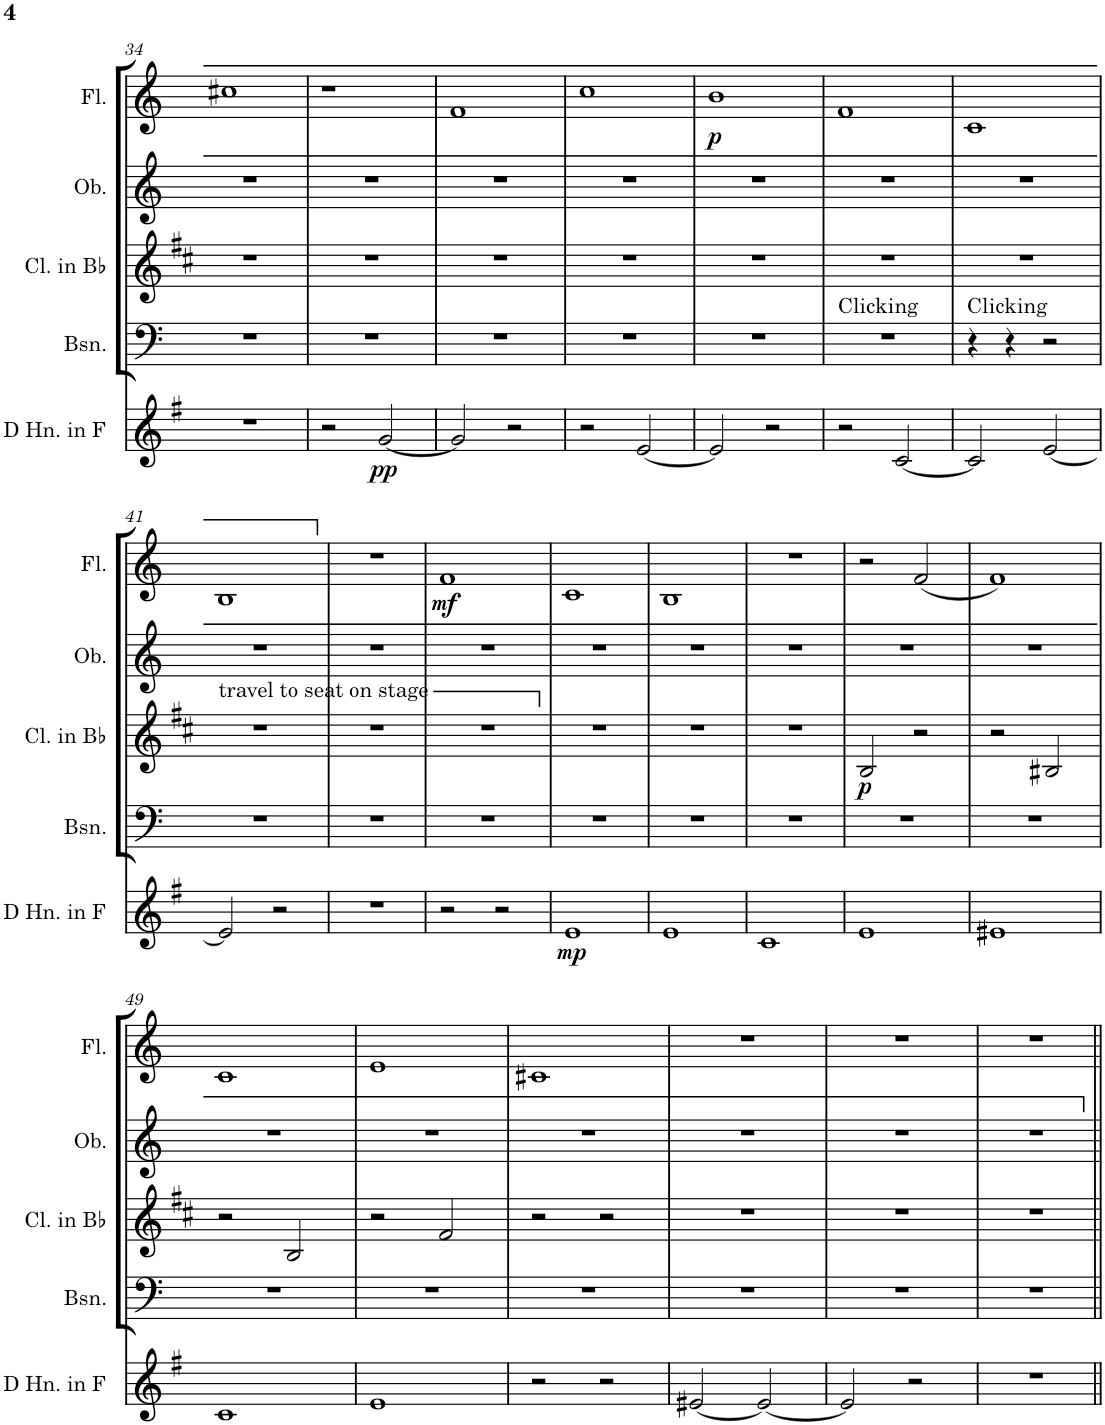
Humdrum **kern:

**kern	**dynam	**kern	**kern	**dynam	**kern	**kern	**dynam
*part5	*part5	*part4	*part3	*part3	*part2	*part1	*part1
*staff5	*staff5	*staff4	*staff3	*staff3	*staff2	*staff1	*staff1
*I"Horn in F	*	*I"Bassoon	*I"Clarinet in Bb	*	*I"Oboe	*I"Flute	*
*	*	*I'Bsn.	*I'Cl. in Bb	*	*I'Ob.	*I'Fl.	*
!!LO:PB:g=z
*clefG2	*	*clefF4	*clefG2	*	*clefG2	*clefG2	*
*Trd4c7	*	*	*Trd1c2	*	*	*	*
*k[f#]	*	*k[]	*k[f#c#]	*	*k[]	*k[]	*
*M4/4	*	*M4/4	*M4/4	*	*M4/4	*M4/4	*
=34	=34	=34	=34	=34	=34	=34	=34
1r	.	1r	1r	.	1r	1cc#X	.
=35	=35	=35	=35	=35	=35	=35	=35
2r	.	1r	1r	.	1r	1r	.
!	!LO:DY:b	!	!	!	!	!	!
[2g/	pp	.	.	.	.	.	.
=36	=36	=36	=36	=36	=36	=36	=36
2g/]	.	1r	1r	.	1r	1f	.
2r	.	.	.	.	.	.	.
=37	=37	=37	=37	=37	=37	=37	=37
2r	.	1r	1r	.	1r	1cc	.
[2e/	.	.	.	.	.	.	.
=38	=38	=38	=38	=38	=38	=38	=38
!	!	!	!	!	!	!	!LO:DY:b
2e/]	.	1r	1r	.	1r	1b	p
2r	.	.	.	.	.	.	.
=39	=39	=39	=39	=39	=39	=39	=39
!	!	!LO:TX:a:t=Clicking	!	!	!	!	!
2r	.	1r	1r	.	1r	1f	.
[2c/	.	.	.	.	.	.	.
=40	=40	=40	=40	=40	=40	=40	=40
!	!	!LO:TX:a:t=Clicking	!	!	!	!	!
2c/]	.	4r	1r	.	1r	1c	.
.	.	4r	.	.	.	.	.
[2e/	.	2r	.	.	.	.	.
!!LO:LB:g=z
=41	=41	=41	=41	=41	=41	=41	=41
!	!	!	!LO:TX:a:t=travel to seat on stage	!	!	!	!
2e/]	.	1r	1r	.	1r	1B	.
2r	.	.	.	.	.	.	.
=42	=42	=42	=42	=42	=42	=42	=42
1r	.	1r	1r	.	1r	1r	.
=43	=43	=43	=43	=43	=43	=43	=43
!	!	!	!	!	!	!	!LO:DY:b
2r	.	1r	1r	.	1r	1f	mf
2r	.	.	.	.	.	.	.
=44	=44	=44	=44	=44	=44	=44	=44
!	!LO:DY:b	!	!	!	!	!	!
1e	mp	1r	1r	.	1r	1c	.
=45	=45	=45	=45	=45	=45	=45	=45
1e	.	1r	1r	.	1r	1B	.
=46	=46	=46	=46	=46	=46	=46	=46
1c	.	1r	1r	.	1r	1r	.
=47	=47	=47	=47	=47	=47	=47	=47
!	!	!	!	!LO:DY:b	!	!	!
1e	.	1r	2B/	p	1r	2r	.
.	.	.	2r	.	.	(2f/	.
=48	=48	=48	=48	=48	=48	=48	=48
1e#X	.	1r	2r	.	1r	1f)	.
.	.	.	2B#X/	.	.	.	.
!!LO:LB:g=z
=49	=49	=49	=49	=49	=49	=49	=49
1c	.	1r	2r	.	1r	1c	.
.	.	.	2B/	.	.	.	.
=50	=50	=50	=50	=50	=50	=50	=50
1e	.	1r	2r	.	1r	1e	.
.	.	.	2f#/	.	.	.	.
=51	=51	=51	=51	=51	=51	=51	=51
2r	.	1r	2r	.	1r	1c#X	.
2r	.	.	2r	.	.	.	.
=52	=52	=52	=52	=52	=52	=52	=52
[2e#X/	.	1r	1r	.	1r	1r	.
2e#/_	.	.	.	.	.	.	.
=53	=53	=53	=53	=53	=53	=53	=53
2e#/]	.	1r	1r	.	1r	1r	.
2r	.	.	.	.	.	.	.
=54	=54	=54	=54	=54	=54	=54	=54
1r	.	1r	1r	.	1r	1r	.
=||	=||	=||	=||	=||	=||	=||	=||
*-	*-	*-	*-	*-	*-	*-	*-
